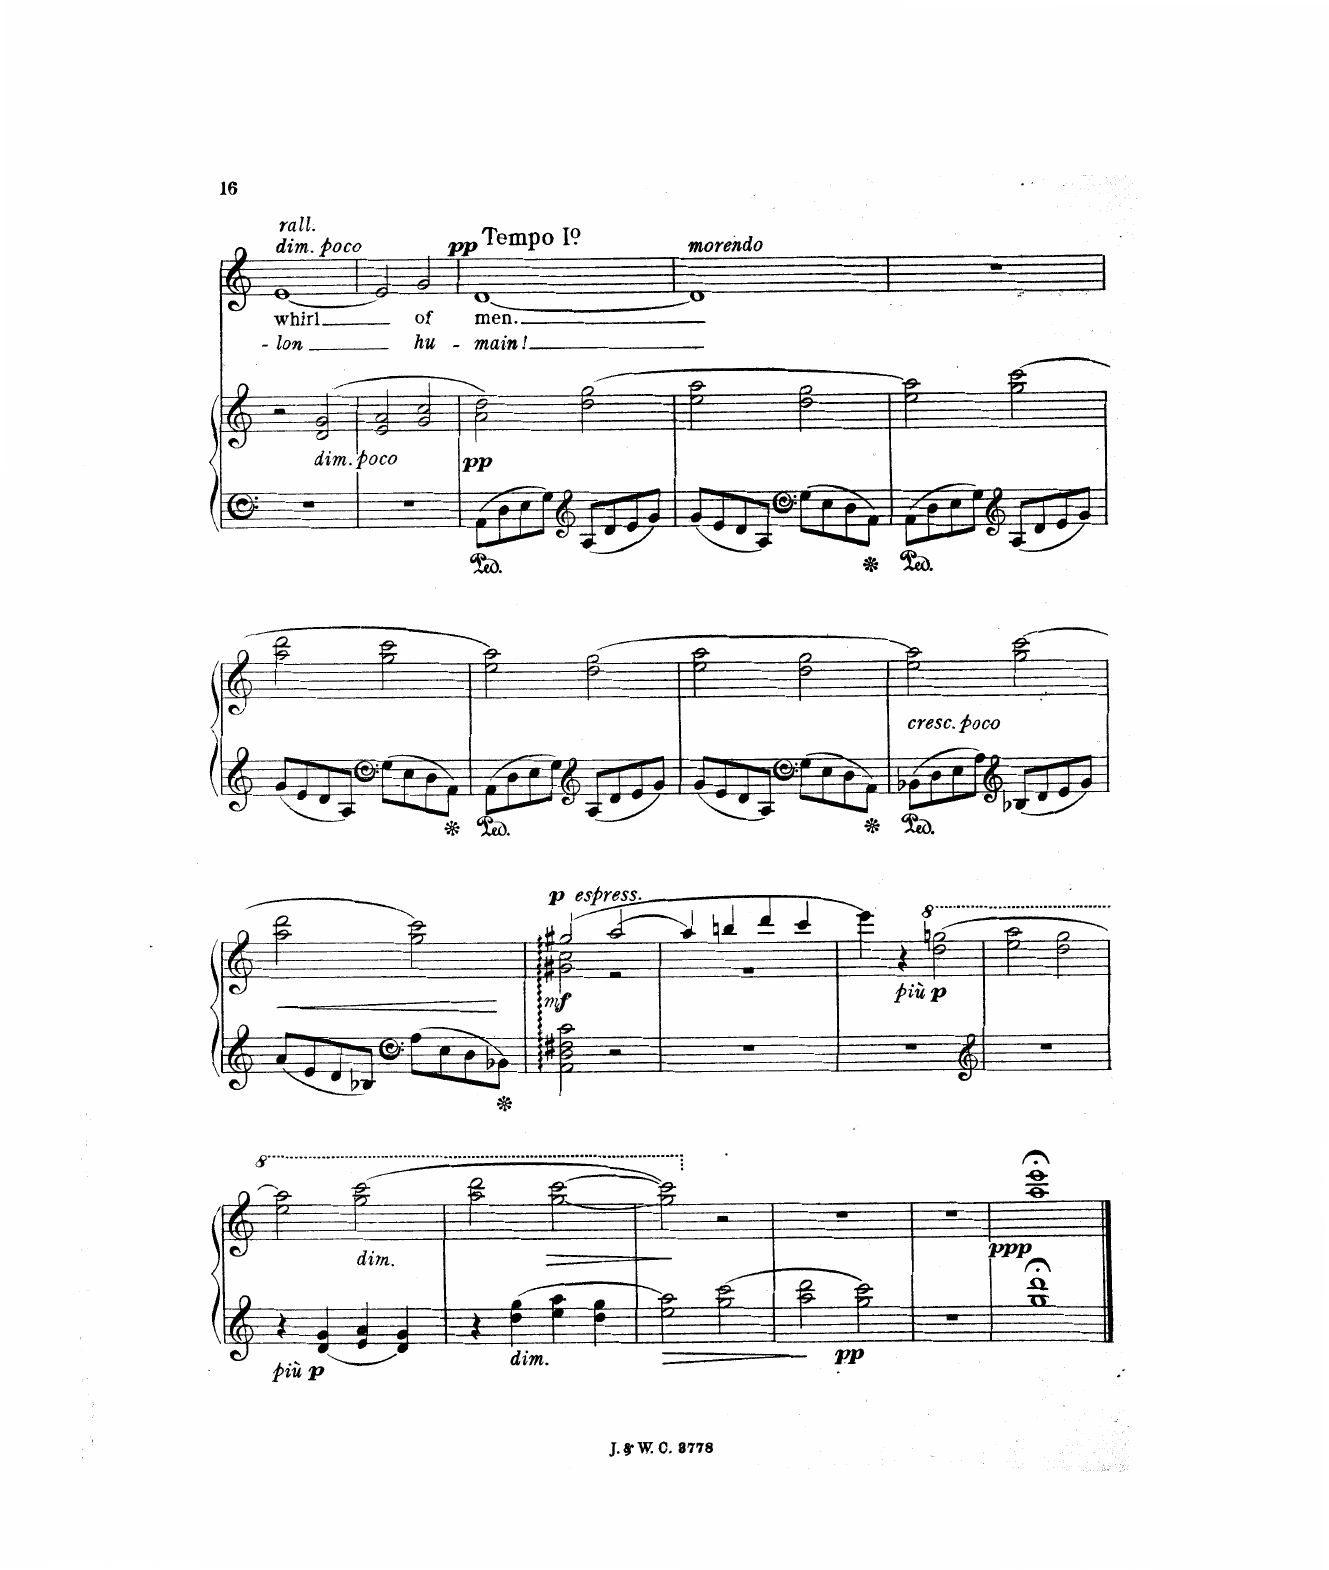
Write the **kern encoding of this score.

**kern	**kern	**dynam	**kern	**text	**text	**dynam
*part2	*part2	*part2	*part1	*part1	*part1	*part1
*staff3	*staff2	*staff2/3	*staff1	*staff1	*staff1	*staff1
*I"Piano	*	*	*I"Voice	*	*	*
*I'Pno	*	*	*	*	*	*
*clefF4	*clefG2	*	*clefG2	*	*	*
*k[]	*k[]	*	*k[]	*	*	*
*M2/2	*M2/2	*	*M2/2	*	*	*
=68	=68	=68	=68	=68	=68	=68
!	!	!	!LO:TX:i:t=rall.	!	!	!
!	!	!	!LO:TX:a:i:t=dim. poco	!	!	!
1r	2r	.	[1e	whirl	-- lon	.
!	!LO:TX:b:i:t=dim. poco	!	!	!	!	!
.	(2d/ 2g/	.	.	.	.	.
=69	=69	=69	=69	=69	=69	=69
1r	2e/ 2a/	.	2e/]	.	.	.
.	2g/ 2cc/	.	2g/	of	hu-	.
=70	=70	=70	=70	=70	=70	=70
!	!	!	!LO:TX:a:B:t=Tempo 1	!	!	!
!	!	!LO:DY:b	!	!	!	!LO:DY:a
8AA\L	2a\ 2dd\)	pp	[1d	-men	-main!	pp
8D\	.	.	.	.	.	.
8E\	.	.	.	.	.	.
8G\J	.	.	.	.	.	.
*clefG2	*	*	*	*	*	*
8A/L	(2dd\ 2gg\	.	.	.	.	.
8d/	.	.	.	.	.	.
8e/	.	.	.	.	.	.
8g/J	.	.	.	.	.	.
=71	=71	=71	=71	=71	=71	=71
!	!	!	!LO:TX:i:t=morendo	!	!	!
8g/L	2ee\ 2aa\	.	1d]	.	.	.
8e/	.	.	.	.	.	.
8d/	.	.	.	.	.	.
8A/J	.	.	.	.	.	.
*clefF4	*	*	*	*	*	*
8G\L	2dd\ 2gg\	.	.	.	.	.
8E\	.	.	.	.	.	.
8D\	.	.	.	.	.	.
8AA\J	.	.	.	.	.	.
=72	=72	=72	=72	=72	=72	=72
8AA\L	2ee\ 2aa\)	.	1r	.	.	.
8D\	.	.	.	.	.	.
8E\	.	.	.	.	.	.
8G\J	.	.	.	.	.	.
*clefG2	*	*	*	*	*	*
8A/L	(2gg\ 2ccc\	.	.	.	.	.
8d/	.	.	.	.	.	.
8e/	.	.	.	.	.	.
8g/J	.	.	.	.	.	.
=73	=73	=73	=73	=73	=73	=73
8g/L	2aa\ 2ddd\	.	1r	.	.	.
8e/	.	.	.	.	.	.
8d/	.	.	.	.	.	.
8A/J	.	.	.	.	.	.
*clefF4	*	*	*	*	*	*
8G\L	2gg\ 2ccc\	.	.	.	.	.
8E\	.	.	.	.	.	.
8D\	.	.	.	.	.	.
8AA\J	.	.	.	.	.	.
=74	=74	=74	=74	=74	=74	=74
8AA\L	2ee\ 2aa\)	.	1r	.	.	.
8D\	.	.	.	.	.	.
8E\	.	.	.	.	.	.
8G\J	.	.	.	.	.	.
*clefG2	*	*	*	*	*	*
8A/L	(2dd\ 2gg\	.	.	.	.	.
8d/	.	.	.	.	.	.
8e/	.	.	.	.	.	.
8g/J	.	.	.	.	.	.
=75	=75	=75	=75	=75	=75	=75
8g/L	2ee\ 2aa\	.	1r	.	.	.
8e/	.	.	.	.	.	.
8d/	.	.	.	.	.	.
8A/J	.	.	.	.	.	.
*clefF4	*	*	*	*	*	*
8G\L	2dd\ 2gg\	.	.	.	.	.
8E\	.	.	.	.	.	.
8D\	.	.	.	.	.	.
8AA\J	.	.	.	.	.	.
=76	=76	=76	=76	=76	=76	=76
!	!LO:TX:b:i:t=cresc. poco	!	!	!	!	!
8BB-X\L	2ee\ 2aa\)	.	1r	.	.	.
8D\	.	.	.	.	.	.
8E\	.	.	.	.	.	.
8A\J	.	.	.	.	.	.
*clefG2	*	*	*	*	*	*
8B-X/L	(2gg\ 2ccc\	.	.	.	.	.
8d/	.	.	.	.	.	.
8e/	.	.	.	.	.	.
8g/J	.	.	.	.	.	.
=77	=77	=77	=77	=77	=77	=77
!	!	!LO:HP:b	!	!	!	!
8g/L	2aa\ 2ddd\	<	1r	.	.	.
8e/	.	.	.	.	.	.
8d/	.	.	.	.	.	.
8B-X/J	.	.	.	.	.	.
*clefF4	*	*	*	*	*	*
8A\L	2gg\ 2ccc\)	.	.	.	.	.
8E\	.	.	.	.	.	.
8D\	.	.	.	.	.	.
8BB-X\J	.	.	.	.	.	.
.	.	[	.	.	.	.
=78	=78	=78	=78	=78	=78	=78
*	*^	*	*	*	*	*
!	!	!	!LO:DY:b	!	!	!	!
2AA\: 2D\: 2F#X\: 2c\:	(2gg#X/	2g#X\ 2cc\	mf	1r	.	.	.
!	!	!	!LO:DY:a	!	!	!	!
!	!	!	!LO:DY:n=1:a	!	!	!	!
2r	[2aa/	2r	p other-dynamics	.	.	.	.
=79	=79	=79	=79	=79	=79	=79	=79
1r	4aa/]	1r	.	1r	.	.	.
.	4bbn/	.	.	.	.	.	.
.	4ddd/	.	.	.	.	.	.
.	4ccc/	.	.	.	.	.	.
*	*v	*v	*	*	*	*	*
=80	=80	=80	=80	=80	=80	=80
1r	4eee\)	.	1r	.	.	.
.	4r	.	.	.	.	.
*	*8va	*	*	*	*	*
!	!	!LO:DY:b	!	!	!	!
!	!	!LO:DY:n=1:b	!	!	!	!
.	(2ddd\ 2gggn\	other-dynamics p	.	.	.	.
=81	=81	=81	=81	=81	=81	=81
*clefG2	*	*	*	*	*	*
1r	2eee\ 2aaa\	.	1r	.	.	.
.	2ddd\ 2ggg\	.	.	.	.	.
=82	=82	=82	=82	=82	=82	=82
4r	2eee\ 2aaa\)	.	1r	.	.	.
!	!	!LO:DY:b=2	!	!	!	!
!	!	!LO:DY:n=1:b=2	!	!	!	!
4d/ 4g/	.	other-dynamics p	.	.	.	.
!	!LO:TX:b:i:t=dim.	!	!	!	!	!
4e/ 4a/	(2ggg\ 2cccc\	.	.	.	.	.
4d/ 4g/	.	.	.	.	.	.
=83	=83	=83	=83	=83	=83	=83
4r	2aaa\ 2dddd\	.	1r	.	.	.
!LO:TX:b:i:t=dim.	!	!	!	!	!	!
4dd\ 4gg\	.	.	.	.	.	.
!	!	!LO:HP:b	!	!	!	!
4ee\ 4aa\	[2ggg\ [2cccc\	>	.	.	.	.
4dd\ 4gg\	.	.	.	.	.	.
=84	=84	=84	=84	=84	=84	=84
2ee\ 2aa\	2ggg\] 2cccc\])	.	1r	.	.	.
*	*X8va	*	*	*	*	*
2gg\ 2ccc\	2r	]	.	.	.	.
=85	=85	=85	=85	=85	=85	=85
2aa\ 2ddd\	1r	.	1r	.	.	.
!	!	!LO:DY:b=2	!	!	!	!
2gg\ 2ccc\	.	pp	.	.	.	.
=86	=86	=86	=86	=86	=86	=86
1r	1r	.	1r	.	.	.
=87	=87	=87	=87	=87	=87	=87
!	!	!LO:DY:b	!	!	!	!
1gg;< 1ddd;<	1aa;< 1eee;<	ppp	1r	.	.	.
==	==	==	==	==	==	==
*-	*-	*-	*-	*-	*-	*-
